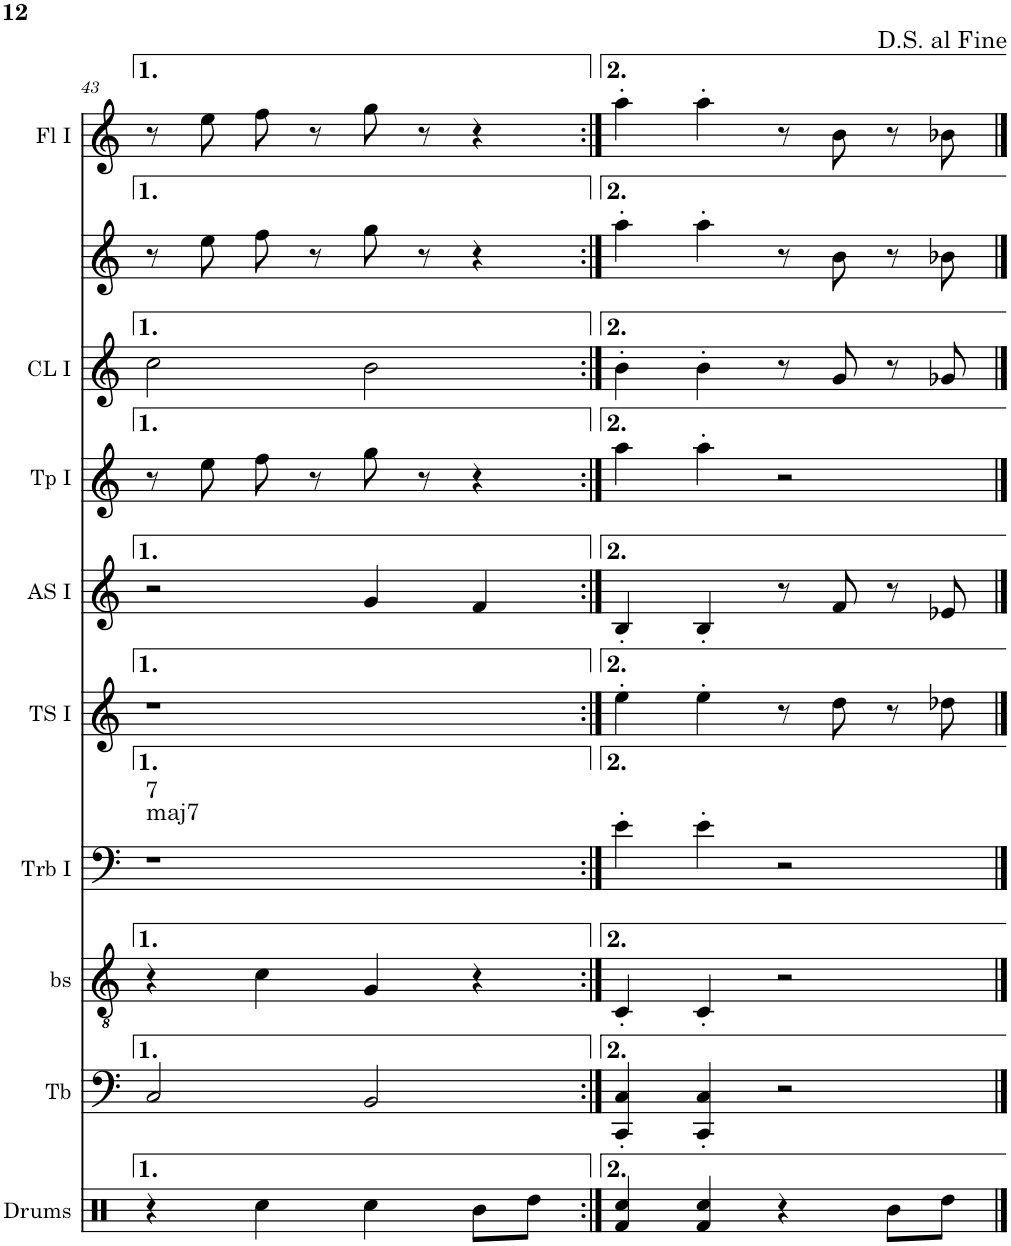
**kern	**kern	**kern	**kern	**harte	**kern	**kern	**kern	**kern	**kern	**kern
*part10	*part9	*part8	*part7	*part7	*part6	*part5	*part4	*part3	*part2	*part1
*staff10	*staff9	*staff8	*staff7	*	*staff6	*staff5	*staff4	*staff3	*staff2	*staff1
*I"Drums	*I"Tb	*I"bs	*I"Trb I	*	*I"TS I	*I"AS I	*I"Tp I	*I"CL I	*I"SS I	*I"Fl I
*I'Drums	*I'Tb	*I'bs	*I'Trb I	*	*I'TS I	*I'AS I	*I'Tp I	*I'CL I	*	*I'Fl I
!!LO:PB:g=z
*clefX	*clefF4	*clefGv2	*clefF4	*	*clefG2	*clefG2	*clefG2	*clefG2	*clefG2	*clefG2
*	*	*Trd12c21	*	*	*Trd8c14	*Trd5c9	*Trd1c2	*Trd1c2	*Trd1c2	*
*k[]	*k[]	*k[]	*k[]	*	*k[]	*k[]	*k[]	*k[]	*k[]	*k[]
*M2/2	*M2/2	*M2/2	*M2/2	*	*M2/2	*M2/2	*M2/2	*M2/2	*M2/2	*M2/2
*met(c|)	*met(c|)	*met(c|)	*met(c|)	*	*met(c|)	*met(c|)	*met(c|)	*met(c|)	*met(c|)	*met(c|)
=43	=43	=43	=43	=43	=43	=43	=43	=43	=43	=43
!	!	!	!	!LO:H:n=1:kt=maj7	!	!	!	!	!	!
!	!	!	!	!LO:H:n=2:kt=7	!	!	!	!	!	!
4r	2C/	4r	1r	N N	1r	2r	8r	2cc\	8r	8r
.	.	.	.	.	.	.	8ee\L	.	8ee\L	8ee\L
4cc\	.	4c\	.	.	.	.	8ff\J	.	8ff\J	8ff\J
.	.	.	.	.	.	.	8r	.	8r	8r
4cc\	2BB/	4G/	.	.	.	4g/	8gg\	2b\	8gg\	8gg\
.	.	.	.	.	.	.	8r	.	8r	8r
8b\L	.	4r	.	.	.	4f/	4r	.	4r	4r
8dd\J	.	.	.	.	.	.	.	.	.	.
=44:|!	=44:|!	=44:|!	=44:|!	=44:|!	=44:|!	=44:|!	=44:|!	=44:|!	=44:|!	=44:|!
4f/ 4cc/	4CC/' 4C/'	4C'/	4e'\	.	4ee'\	4B'/	4aa\	4b'\	4aa'\	4aa'\
4f/ 4cc/	4CC/' 4C/'	4C'/	4e'\	.	4ee'\	4B'/	4aa'\	4b'\	4aa'\	4aa'\
4r	2r	2r	2r	.	8r	8r	2r	8r	8r	8r
.	.	.	.	.	8dd\	8f/	.	8g/	8b\	8b\
8b\L	.	.	.	.	8r	8r	.	8r	8r	8r
8dd\J	.	.	.	.	8dd-X\	8e-X/	.	8g-X/	8b-X\	8b-X\
==	==	==	==	==	==	==	==	==	==	==
*-	*-	*-	*-	*-	*-	*-	*-	*-	*-	*-
